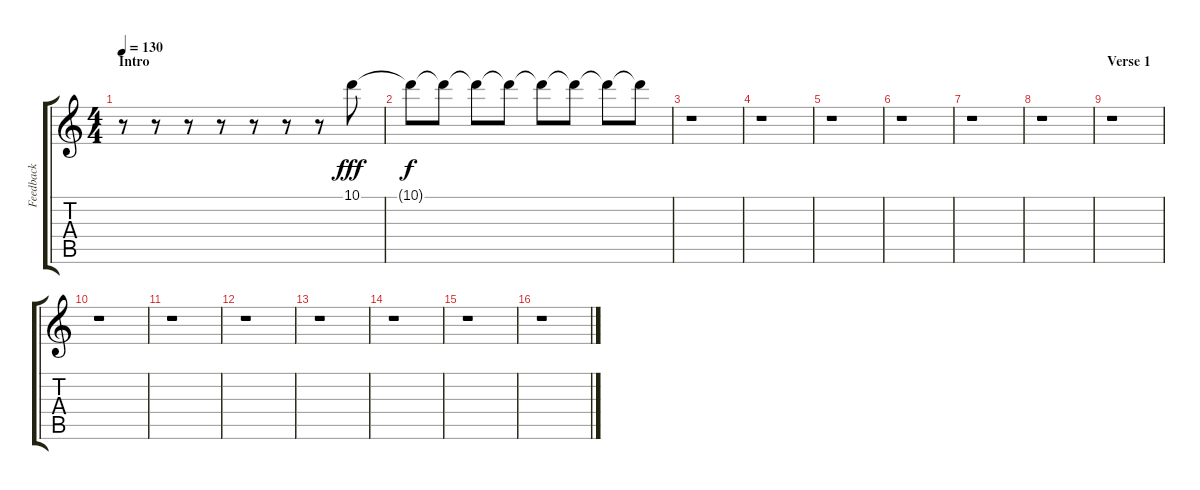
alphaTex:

\track ("Feedback" "Feedback") {instrument guitarharmonics}
\staff {score tabs}
\tuning (E4 B3 G3 D3 A2 E2) {hide}
\ts (4 4)
\section ("" "Intro")
\tempo 130
\clef g2
\ks c
r.8{dy fff instrument guitarharmonics} r.8 r.8 r.8 r.8 r.8 r.8 10.1.8 |
10.1{t}.8{dy f volume 0} 10.1{t}.8 10.1{t}.8 10.1{t}.8 10.1{t}.8 10.1{t}.8 10.1{t}.8 10.1{t}.8 |
r.1 |
r.1 |
r.1 |
r.1 |
r.1 |
r.1 |
\section ("" "Verse 1")
r.1 |
r.1 |
r.1 |
r.1 |
r.1 |
r.1 |
r.1 |
r.1
